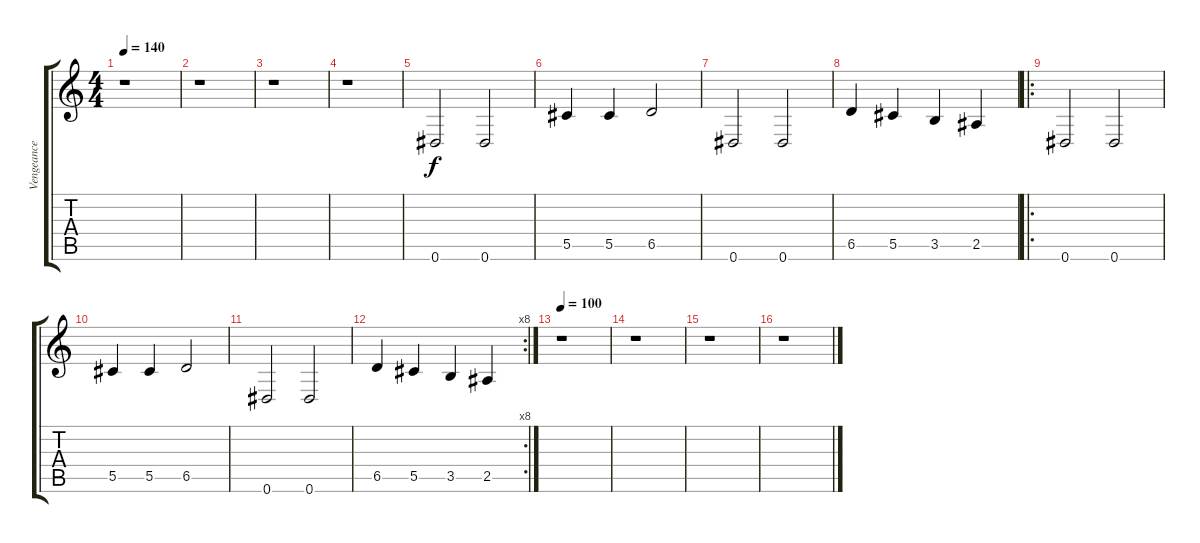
\track ("Vengeance" "Vengeance") {instrument distortionguitar}
\staff {score tabs}
\tuning (Eb4 Bb3 Gb3 Db3 Ab2 Eb2) {hide}
\ts (4 4)
\tempo 140
\clef g2
\ks c
r.1{dy f instrument distortionguitar} |
r.1 |
r.1 |
r.1 |
0.6.2 0.6.2 |
5.5.4 5.5.4 6.5.2 |
0.6.2 0.6.2 |
6.5.4 5.5.4 3.5.4 2.5.4 |
\ro
0.6.2 0.6.2 |
5.5.4 5.5.4 6.5.2 |
0.6.2 0.6.2 |
\rc 8
6.5.4 5.5.4 3.5.4 2.5.4 |
\tempo 100
r.1 |
r.1 |
r.1 |
r.1
